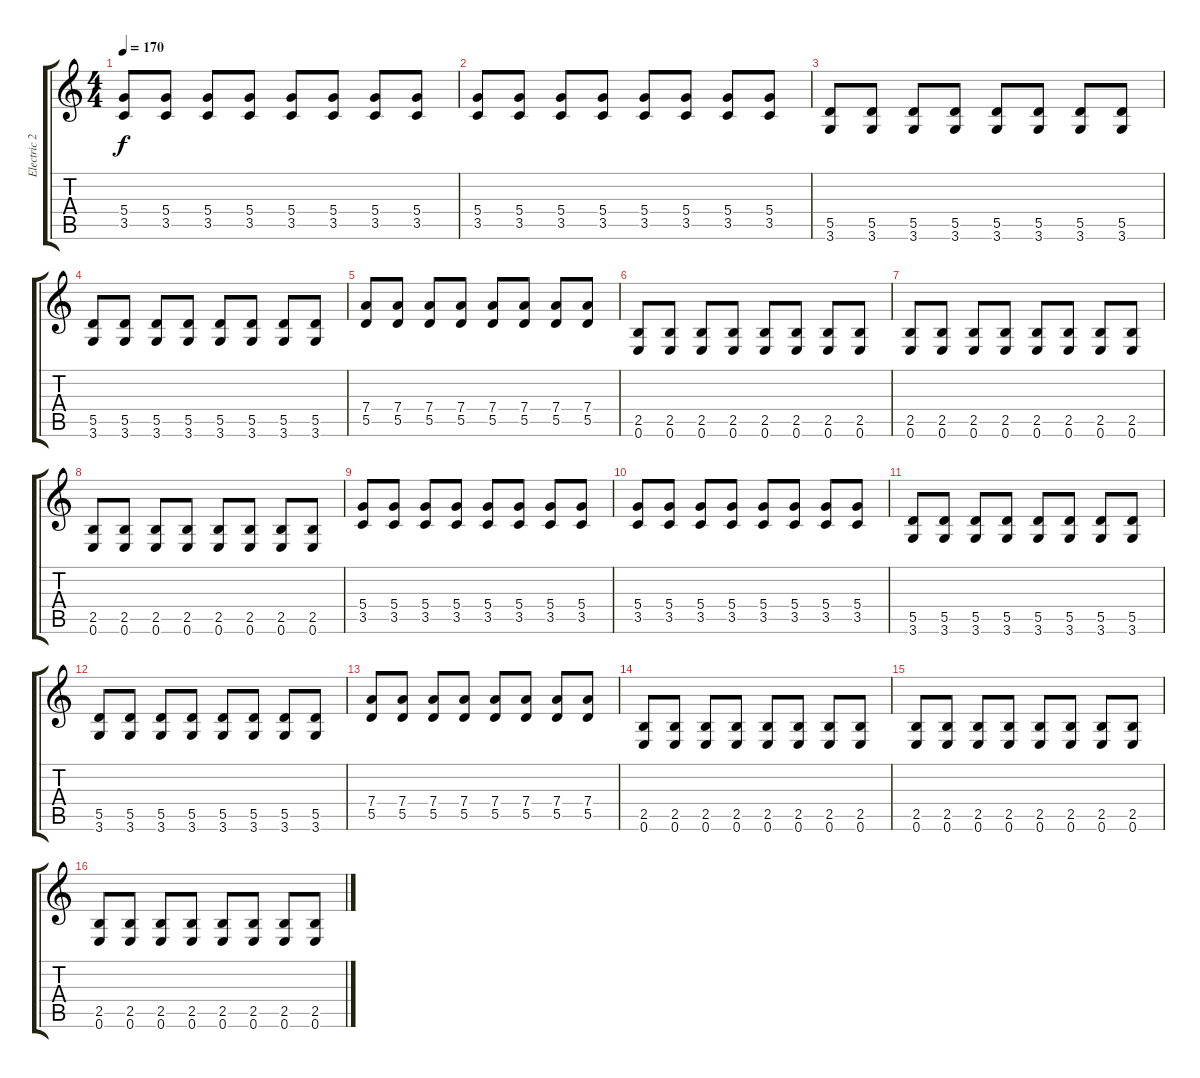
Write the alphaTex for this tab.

\track ("Electric 2" "Electric 2") {instrument electricguitarclean}
\staff {score tabs}
\tuning (E4 B3 G3 D3 A2 E2) {hide}
\ts (4 4)
\tempo 170
\clef g2
\ks c
(5.4 3.5).8{dy f} (5.4 3.5).8 (5.4 3.5).8 (5.4 3.5).8 (5.4 3.5).8 (5.4 3.5).8 (5.4 3.5).8 (5.4 3.5).8 |
(5.4 3.5).8 (5.4 3.5).8 (5.4 3.5).8 (5.4 3.5).8 (5.4 3.5).8 (5.4 3.5).8 (5.4 3.5).8 (5.4 3.5).8 |
(5.5 3.6).8 (5.5 3.6).8 (5.5 3.6).8 (5.5 3.6).8 (5.5 3.6).8 (5.5 3.6).8 (5.5 3.6).8 (5.5 3.6).8 |
(5.5 3.6).8 (5.5 3.6).8 (5.5 3.6).8 (5.5 3.6).8 (5.5 3.6).8 (5.5 3.6).8 (5.5 3.6).8 (5.5 3.6).8 |
(7.4 5.5).8 (7.4 5.5).8 (7.4 5.5).8 (7.4 5.5).8 (7.4 5.5).8 (7.4 5.5).8 (7.4 5.5).8 (7.4 5.5).8 |
(2.5 0.6).8 (2.5 0.6).8 (2.5 0.6).8 (2.5 0.6).8 (2.5 0.6).8 (2.5 0.6).8 (2.5 0.6).8 (2.5 0.6).8 |
(2.5 0.6).8 (2.5 0.6).8 (2.5 0.6).8 (2.5 0.6).8 (2.5 0.6).8 (2.5 0.6).8 (2.5 0.6).8 (2.5 0.6).8 |
(2.5 0.6).8 (2.5 0.6).8 (2.5 0.6).8 (2.5 0.6).8 (2.5 0.6).8 (2.5 0.6).8 (2.5 0.6).8 (2.5 0.6).8 |
(5.4 3.5).8 (5.4 3.5).8 (5.4 3.5).8 (5.4 3.5).8 (5.4 3.5).8 (5.4 3.5).8 (5.4 3.5).8 (5.4 3.5).8 |
(5.4 3.5).8 (5.4 3.5).8 (5.4 3.5).8 (5.4 3.5).8 (5.4 3.5).8 (5.4 3.5).8 (5.4 3.5).8 (5.4 3.5).8 |
(5.5 3.6).8 (5.5 3.6).8 (5.5 3.6).8 (5.5 3.6).8 (5.5 3.6).8 (5.5 3.6).8 (5.5 3.6).8 (5.5 3.6).8 |
(5.5 3.6).8 (5.5 3.6).8 (5.5 3.6).8 (5.5 3.6).8 (5.5 3.6).8 (5.5 3.6).8 (5.5 3.6).8 (5.5 3.6).8 |
(7.4 5.5).8 (7.4 5.5).8 (7.4 5.5).8 (7.4 5.5).8 (7.4 5.5).8 (7.4 5.5).8 (7.4 5.5).8 (7.4 5.5).8 |
(2.5 0.6).8 (2.5 0.6).8 (2.5 0.6).8 (2.5 0.6).8 (2.5 0.6).8 (2.5 0.6).8 (2.5 0.6).8 (2.5 0.6).8 |
(2.5 0.6).8 (2.5 0.6).8 (2.5 0.6).8 (2.5 0.6).8 (2.5 0.6).8 (2.5 0.6).8 (2.5 0.6).8 (2.5 0.6).8 |
(2.5 0.6).8 (2.5 0.6).8 (2.5 0.6).8 (2.5 0.6).8 (2.5 0.6).8 (2.5 0.6).8 (2.5 0.6).8 (2.5 0.6).8
